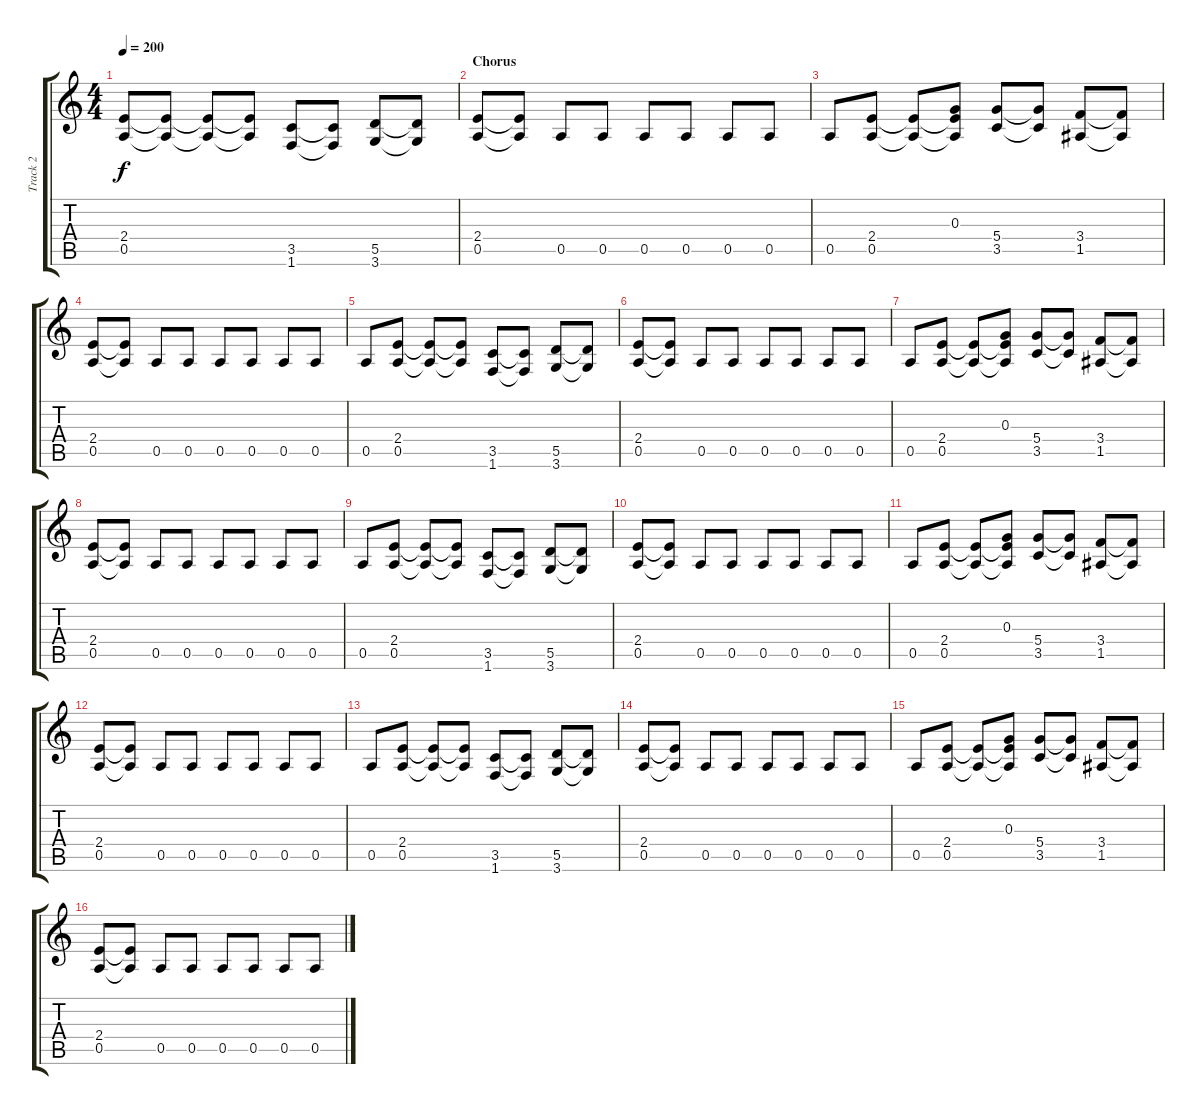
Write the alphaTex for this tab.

\track ("Track 2" "Track 2") {instrument distortionguitar}
\staff {score tabs}
\tuning (E4 B3 G3 D3 A2 E2) {hide}
\ts (4 4)
\tempo 200
\clef g2
\ks c
(2.4 0.5).8{dy f} (2.4{t} 0.5{t}).8 (2.4{t} 0.5{t}).8 (2.4{t} 0.5{t}).8 (3.5 1.6).8 (3.5{t} 1.6{t}).8 (5.5 3.6).8 (5.5{t} 3.6{t}).8 |
\section ("" "Chorus")
(2.4 0.5).8 (2.4{t} 0.5{t}).8 0.5.8 0.5.8 0.5.8 0.5.8 0.5.8 0.5.8 |
0.5.8 (2.4 0.5).8 (2.4{t} 0.5{t}).8 (0.3 2.4{t} 0.5{t}).8 (5.4 3.5).8 (5.4{t} 3.5{t}).8 (3.4 1.5).8 (3.4{t} 1.5{t}).8 |
(2.4 0.5).8 (2.4{t} 0.5{t}).8 0.5.8 0.5.8 0.5.8 0.5.8 0.5.8 0.5.8 |
0.5.8 (2.4 0.5).8 (2.4{t} 0.5{t}).8 (2.4{t} 0.5{t}).8 (3.5 1.6).8 (3.5{t} 1.6{t}).8 (5.5 3.6).8 (5.5{t} 3.6{t}).8 |
(2.4 0.5).8 (2.4{t} 0.5{t}).8 0.5.8 0.5.8 0.5.8 0.5.8 0.5.8 0.5.8 |
0.5.8 (2.4 0.5).8 (2.4{t} 0.5{t}).8 (0.3 2.4{t} 0.5{t}).8 (5.4 3.5).8 (5.4{t} 3.5{t}).8 (3.4 1.5).8 (3.4{t} 1.5{t}).8 |
(2.4 0.5).8 (2.4{t} 0.5{t}).8 0.5.8 0.5.8 0.5.8 0.5.8 0.5.8 0.5.8 |
0.5.8 (2.4 0.5).8 (2.4{t} 0.5{t}).8 (2.4{t} 0.5{t}).8 (3.5 1.6).8 (3.5{t} 1.6{t}).8 (5.5 3.6).8 (5.5{t} 3.6{t}).8 |
(2.4 0.5).8 (2.4{t} 0.5{t}).8 0.5.8 0.5.8 0.5.8 0.5.8 0.5.8 0.5.8 |
0.5.8 (2.4 0.5).8 (2.4{t} 0.5{t}).8 (0.3 2.4{t} 0.5{t}).8 (5.4 3.5).8 (5.4{t} 3.5{t}).8 (3.4 1.5).8 (3.4{t} 1.5{t}).8 |
(2.4 0.5).8 (2.4{t} 0.5{t}).8 0.5.8 0.5.8 0.5.8 0.5.8 0.5.8 0.5.8 |
0.5.8 (2.4 0.5).8 (2.4{t} 0.5{t}).8 (2.4{t} 0.5{t}).8 (3.5 1.6).8 (3.5{t} 1.6{t}).8 (5.5 3.6).8 (5.5{t} 3.6{t}).8 |
(2.4 0.5).8 (2.4{t} 0.5{t}).8 0.5.8 0.5.8 0.5.8 0.5.8 0.5.8 0.5.8 |
0.5.8 (2.4 0.5).8 (2.4{t} 0.5{t}).8 (0.3 2.4{t} 0.5{t}).8 (5.4 3.5).8 (5.4{t} 3.5{t}).8 (3.4 1.5).8 (3.4{t} 1.5{t}).8 |
(2.4 0.5).8 (2.4{t} 0.5{t}).8 0.5.8 0.5.8 0.5.8 0.5.8 0.5.8 0.5.8
